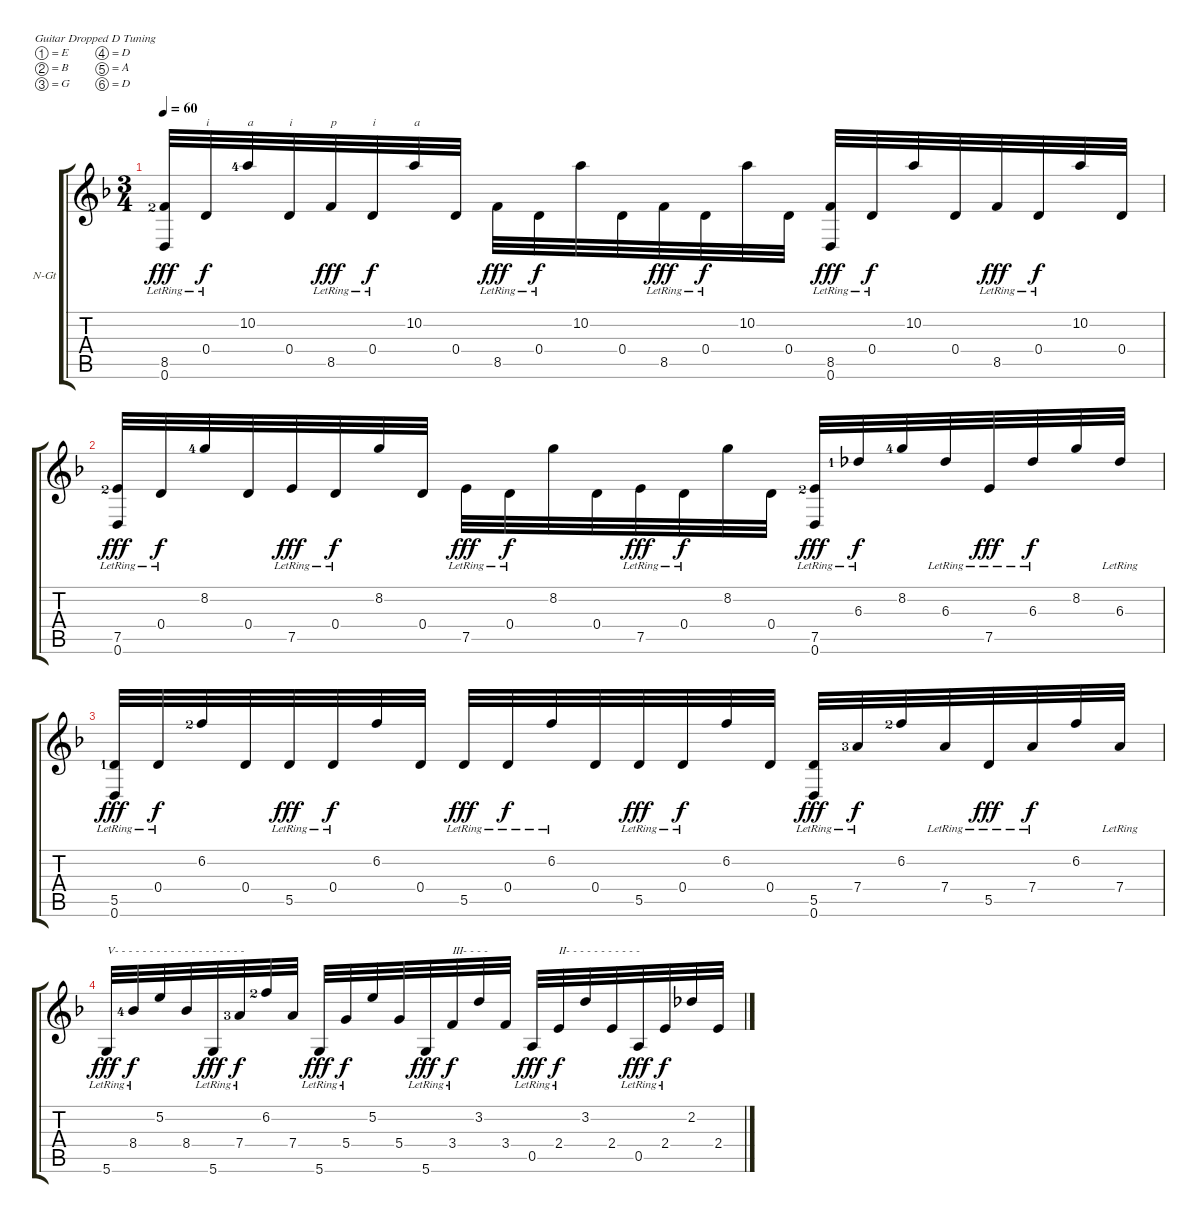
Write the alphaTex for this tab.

\bracketExtendMode groupsimilarinstruments
\firstSystemTrackNameOrientation horizontal
\otherSystemsTrackNameOrientation horizontal
\track ("Classical Guitar" "N-Gt") {instrument acousticguitarnylon}
\staff {score tabs}
\tuning (E4 B3 G3 D3 A2 D2)
\ts (3 4)
\tempo 60
\clef g2
\scale
0.458333
\ks dminor
(8.5{lr lf 3} 0.6).32{dy fff} 0.4{lr}.32{txt "i" dy f} 10.2{lf 5}.32{txt "a"} 0.4.32{txt "i"} 8.5{lr}.32{txt "p" dy fff} 0.4{lr}.32{txt "i" dy f} 10.2.32{txt "a"} 0.4.32 8.5{lr}.32{dy fff} 0.4{lr}.32{dy f} 10.2.32 0.4.32 8.5{lr}.32{dy fff} 0.4{lr}.32{dy f} 10.2.32 0.4.32 (8.5{lr} 0.6).32{dy fff} 0.4{lr}.32{dy f} 10.2.32 0.4.32 8.5{lr}.32{dy fff} 0.4{lr}.32{dy f} 10.2.32 0.4.32 |
\scale
0.541667 (7.5{lr lf 3} 0.6).32{dy fff} 0.4{lr}.32{dy f} 8.2{lf 5}.32 0.4.32 7.5{lr}.32{dy fff} 0.4{lr}.32{dy f} 8.2.32 0.4.32 7.5{lr}.32{dy fff} 0.4{lr}.32{dy f} 8.2.32 0.4.32 7.5{lr}.32{dy fff} 0.4{lr}.32{dy f} 8.2.32 0.4.32 (7.5{lr lf 3} 0.6).32{dy fff} 6.3{lr lf 2}.32{dy f} 8.2{lf 5}.32 6.3{lr}.32 7.5{lr}.32{dy fff} 6.3{lr}.32{dy f} 8.2.32 6.3{lr}.32 |
\scale
0.501042 (5.5{lr lf 2} 0.6).32{dy fff} 0.4{lr}.32{dy f} 6.2{lf 3}.32 0.4.32 5.5{lr}.32{dy fff} 0.4{lr}.32{dy f} 6.2.32 0.4.32 5.5{lr}.32{dy fff} 0.4{lr}.32{dy f} 6.2{lr}.32 0.4.32 5.5{lr}.32{dy fff} 0.4{lr}.32{dy f} 6.2.32 0.4.32 (5.5{lr} 0.6).32{dy fff} 7.4{lr lf 4}.32{dy f} 6.2{lf 3}.32 7.4{lr}.32 5.5{lr}.32{dy fff} 7.4{lr}.32{dy f} 6.2.32 7.4{lr}.32 |
\scale
0.498958 5.6{lr}.32{txt "V- - - - - - - - - - - - - - - - - - -" dy fff} 8.4{lr lf 5}.32{dy f} 5.2.32 8.4.32 5.6{lr}.32{dy fff} 7.4{lr lf 4}.32{dy f} 6.2{lf 3}.32 7.4.32 5.6{lr}.32{dy fff} 5.4{lr}.32{dy f} 5.2.32 5.4.32 5.6{lr}.32{dy fff} 3.4{lr}.32{txt "III- - - -" dy f} 3.2.32 3.4.32 0.5{lr}.32{dy fff} 2.4{lr}.32{txt "II- - - - - - - - - - -" dy f} 3.2.32 2.4.32 0.5{lr}.32{dy fff} 2.4{lr}.32{dy f} 2.2.32 2.4.32
